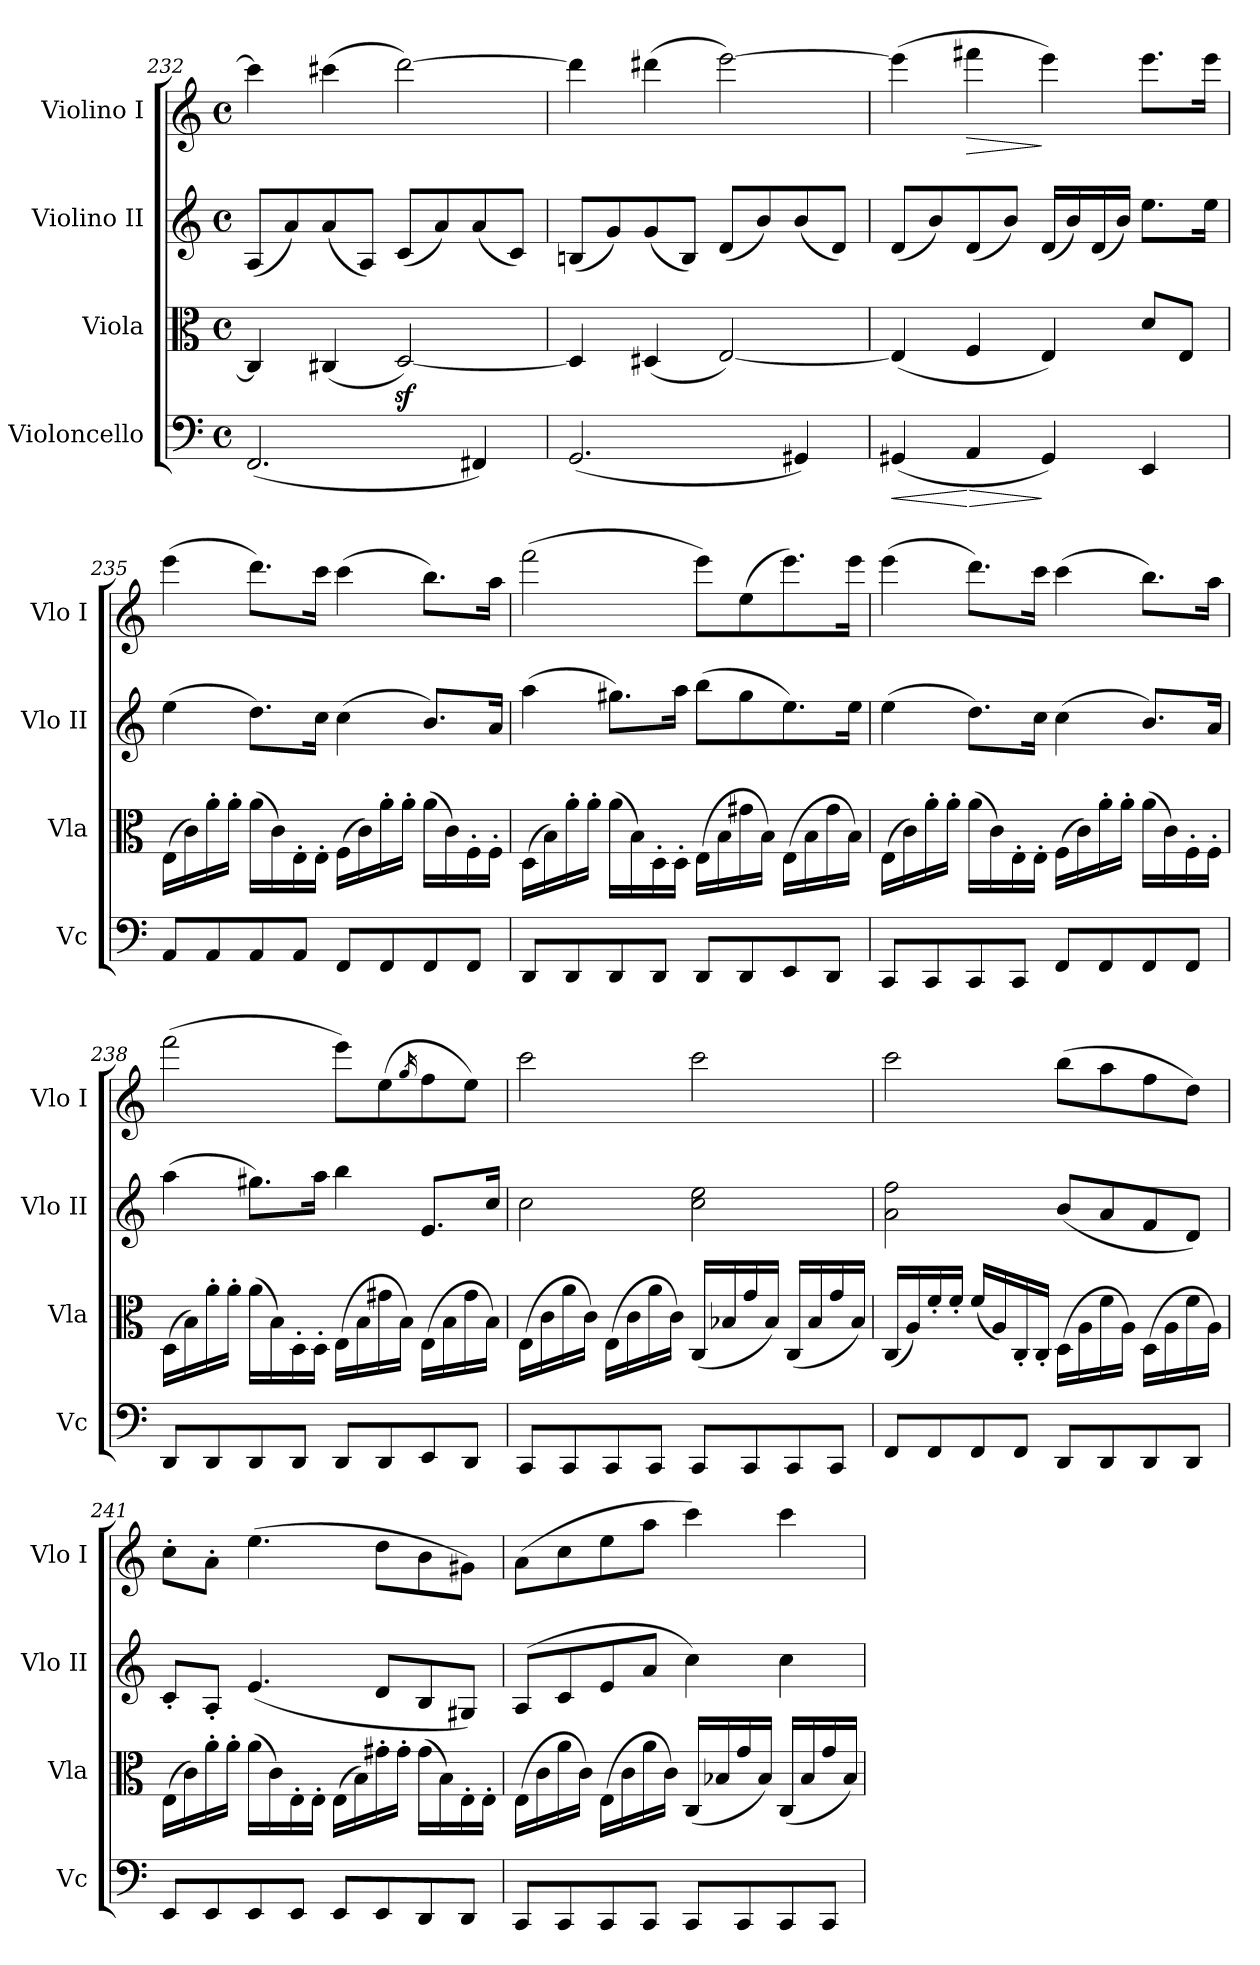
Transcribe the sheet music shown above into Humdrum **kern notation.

**kern	**dynam	**kern	**kern	**kern	**dynam
*part4	*part4	*part3	*part2	*part1	*part1
*staff4	*staff4	*staff3	*staff2	*staff1	*staff1
*I"Violoncello	*	*I"Viola	*I"Violino II	*I"Violino I	*
*I'Vc	*	*I'Vla	*I'Vlo II	*I'Vlo I	*
!!LO:LB:g=z
*clefF4	*	*clefC3	*clefG2	*clefG2	*
*k[]	*	*k[]	*k[]	*k[]	*
*M4/4	*	*M4/4	*M4/4	*M4/4	*
*met(c)	*	*met(c)	*met(c)	*met(c)	*
=232	=232	=232	=232	=232	=232
(2.FF/	.	4C/]	(8A/L	4ccc\]	.
.	.	.	8a/)	.	.
.	.	(4C#X/	(8a/	(4ccc#X\	.
.	.	.	8A/J)	.	.
.	.	[2Dz>/)	(8c/L	[2ddd\)	.
.	.	.	8a/)	.	.
4FF#X/)	.	.	(8a/	.	.
.	.	.	8c/J)	.	.
=233	=233	=233	=233	=233	=233
(2.GG/	.	4D/]	(8Bn/L	4ddd\]	.
.	.	.	8g/)	.	.
.	.	(4D#X/	(8g/	(4ddd#X\	.
.	.	.	8B/J)	.	.
.	.	[2E/)	(8d/L	[2eee\)	.
.	.	.	8b/)	.	.
4GG#X/)	.	.	(8b/	.	.
.	.	.	8d/J)	.	.
=234	=234	=234	=234	=234	=234
!	!LO:HP:b	!	!	!	!
(4GG#X/	<	(4E/]	(8d/L	(4eee\]	.
.	.	.	8b/)	.	.
!	!LO:HP:n=1:b	!	!	!	!LO:HP:b
4AA/	[ >	4F/	(8d/	4fff#X\	>
.	.	.	8b/J)	.	.
4GG#/)	]	4E/)	(16d/LL	4eee\)	]
.	.	.	16b/)	.	.
.	.	.	(16d/	.	.
.	.	.	16b/JJ)	.	.
4EE/	.	8d/L	8.ee\L	8.eee\L	.
.	.	8E/J	.	.	.
.	.	.	16ee\Jk	16eee\Jk	.
=235	=235	=235	=235	=235	=235
8AA/L	.	(16E\LL	(4ee\	(4eee\	.
.	.	16c\)	.	.	.
8AA/	.	16a'\	.	.	.
.	.	16a'\JJ	.	.	.
8AA/	.	(16a\LL	8.dd\L)	8.ddd\L)	.
.	.	16c\)	.	.	.
8AA/J	.	16E'\	.	.	.
.	.	16E'\JJ	16cc\Jk	16ccc\Jk	.
8FF/L	.	(16F\LL	(4cc\	(4ccc\	.
.	.	16c\)	.	.	.
8FF/	.	16a'\	.	.	.
.	.	16a'\JJ	.	.	.
8FF/	.	(16a\LL	8.b/L)	8.bb\L)	.
.	.	16c\)	.	.	.
8FF/J	.	16F'\	.	.	.
.	.	16F'\JJ	16a/Jk	16aa\Jk	.
=236	=236	=236	=236	=236	=236
8DD/L	.	(16D\LL	(4aa\	(2fff\	.
.	.	16B\)	.	.	.
8DD/	.	16a'\	.	.	.
.	.	16a'\JJ	.	.	.
8DD/	.	(16a\LL	8.gg#X\L)	.	.
.	.	16B\)	.	.	.
8DD/J	.	16D'\	.	.	.
.	.	16D'\JJ	16aa\Jk	.	.
8DD/L	.	(16E\LL	(8bb\L	8eee\L)	.
.	.	16B\	.	.	.
8DD/	.	16g#X\	8gg#\	(8ee\	.
.	.	16B\JJ)	.	.	.
8EE/	.	(16E\LL	8.ee\)	8.eee\)	.
.	.	16B\	.	.	.
8DD/J	.	16g#\	.	.	.
.	.	16B\JJ)	16ee\Jk	16eee\Jk	.
=237	=237	=237	=237	=237	=237
8CC/L	.	(16E\LL	(4ee\	(4eee\	.
.	.	16c\)	.	.	.
8CC/	.	16a'\	.	.	.
.	.	16a'\JJ	.	.	.
8CC/	.	(16a\LL	8.dd\L)	8.ddd\L)	.
.	.	16c\)	.	.	.
8CC/J	.	16E'\	.	.	.
.	.	16E'\JJ	16cc\Jk	16ccc\Jk	.
8FF/L	.	(16F\LL	(4cc\	(4ccc\	.
.	.	16c\)	.	.	.
8FF/	.	16a'\	.	.	.
.	.	16a'\JJ	.	.	.
8FF/	.	(16a\LL	8.b/L)	8.bb\L)	.
.	.	16c\)	.	.	.
8FF/J	.	16F'\	.	.	.
.	.	16F'\JJ	16a/Jk	16aa\Jk	.
!!LO:LB:g=z
=238	=238	=238	=238	=238	=238
8DD/L	.	(16D\LL	(4aa\	(2fff\	.
.	.	16B\)	.	.	.
8DD/	.	16a'\	.	.	.
.	.	16a'\JJ	.	.	.
8DD/	.	(16a\LL	8.gg#X\L)	.	.
.	.	16B\)	.	.	.
8DD/J	.	16D'\	.	.	.
.	.	16D'\JJ	16aa\Jk	.	.
8DD/L	.	(16E\LL	4bb\	8eee\L)	.
.	.	16B\	.	.	.
8DD/	.	16g#X\	.	(8ee\	.
.	.	16B\JJ)	.	.	.
.	.	.	.	16qgg/	.
8EE/	.	(16E\LL	8.e/L	8ff\	.
.	.	16B\	.	.	.
8DD/J	.	16g#\	.	8ee\J)	.
.	.	16B\JJ)	16cc/Jk	.	.
=239	=239	=239	=239	=239	=239
8CC/L	.	(16E\LL	2cc\	2ccc\	.
.	.	16c\	.	.	.
8CC/	.	16a\	.	.	.
.	.	16c\JJ)	.	.	.
8CC/	.	(16E\LL	.	.	.
.	.	16c\	.	.	.
8CC/J	.	16a\	.	.	.
.	.	16c\JJ)	.	.	.
8CC/L	.	(16C/LL	2cc\ 2ee\	2ccc\	.
.	.	16B-X/	.	.	.
8CC/	.	16g/	.	.	.
.	.	16B-/JJ)	.	.	.
8CC/	.	(16C/LL	.	.	.
.	.	16B-/	.	.	.
8CC/J	.	16g/	.	.	.
.	.	16B-/JJ)	.	.	.
=240	=240	=240	=240	=240	=240
8FF/L	.	(16C/LL	2a\ 2ff\	2ccc\	.
.	.	16A/)	.	.	.
8FF/	.	16f'/	.	.	.
.	.	16f'/JJ	.	.	.
8FF/	.	(16f/LL	.	.	.
.	.	16A/)	.	.	.
8FF/J	.	16C'/	.	.	.
.	.	16C'/JJ	.	.	.
8DD/L	.	(16D\LL	(8b/L	(8bb\L	.
.	.	16A\	.	.	.
8DD/	.	16f\	8a/	8aa\	.
.	.	16A\JJ)	.	.	.
8DD/	.	(16D\LL	8f/	8ff\	.
.	.	16A\	.	.	.
8DD/J	.	16f\	8d/J)	8dd\J)	.
.	.	16A\JJ)	.	.	.
=241	=241	=241	=241	=241	=241
8EE/L	.	(16E\LL	8c'/L	8cc'\L	.
.	.	16c\)	.	.	.
8EE/	.	16a'\	8A'/J	8a'\J	.
.	.	16a'\JJ	.	.	.
8EE/	.	(16a\LL	(4.e/	(4.ee\	.
.	.	16c\)	.	.	.
8EE/J	.	16E'\	.	.	.
.	.	16E'\JJ	.	.	.
8EE/L	.	(16E\LL	.	.	.
.	.	16B\)	.	.	.
8EE/	.	16g#X'\	8d/L	8dd\L	.
.	.	16g#'\JJ	.	.	.
8DD/	.	(16g#\LL	8B/	8b\	.
.	.	16B\)	.	.	.
8DD/J	.	16E'\	8G#X/J)	8g#X\J)	.
.	.	16E'\JJ	.	.	.
=242	=242	=242	=242	=242	=242
8CC/L	.	(16E\LL	(8A/L	(8a\L	.
.	.	16c\	.	.	.
8CC/	.	16a\	8c/	8cc\	.
.	.	16c\JJ)	.	.	.
8CC/	.	(16E\LL	8e/	8ee\	.
.	.	16c\	.	.	.
8CC/J	.	16a\	8a/J	8aa\J	.
.	.	16c\JJ)	.	.	.
8CC/L	.	(16C/LL	4cc\)	4ccc\)	.
.	.	16B-X/	.	.	.
8CC/	.	16g/	.	.	.
.	.	16B-/JJ)	.	.	.
8CC/	.	(16C/LL	4cc\	4ccc\	.
.	.	16B-/	.	.	.
8CC/J	.	16g/	.	.	.
.	.	16B-/JJ)	.	.	.
=	=	=	=	=	=
*-	*-	*-	*-	*-	*-
